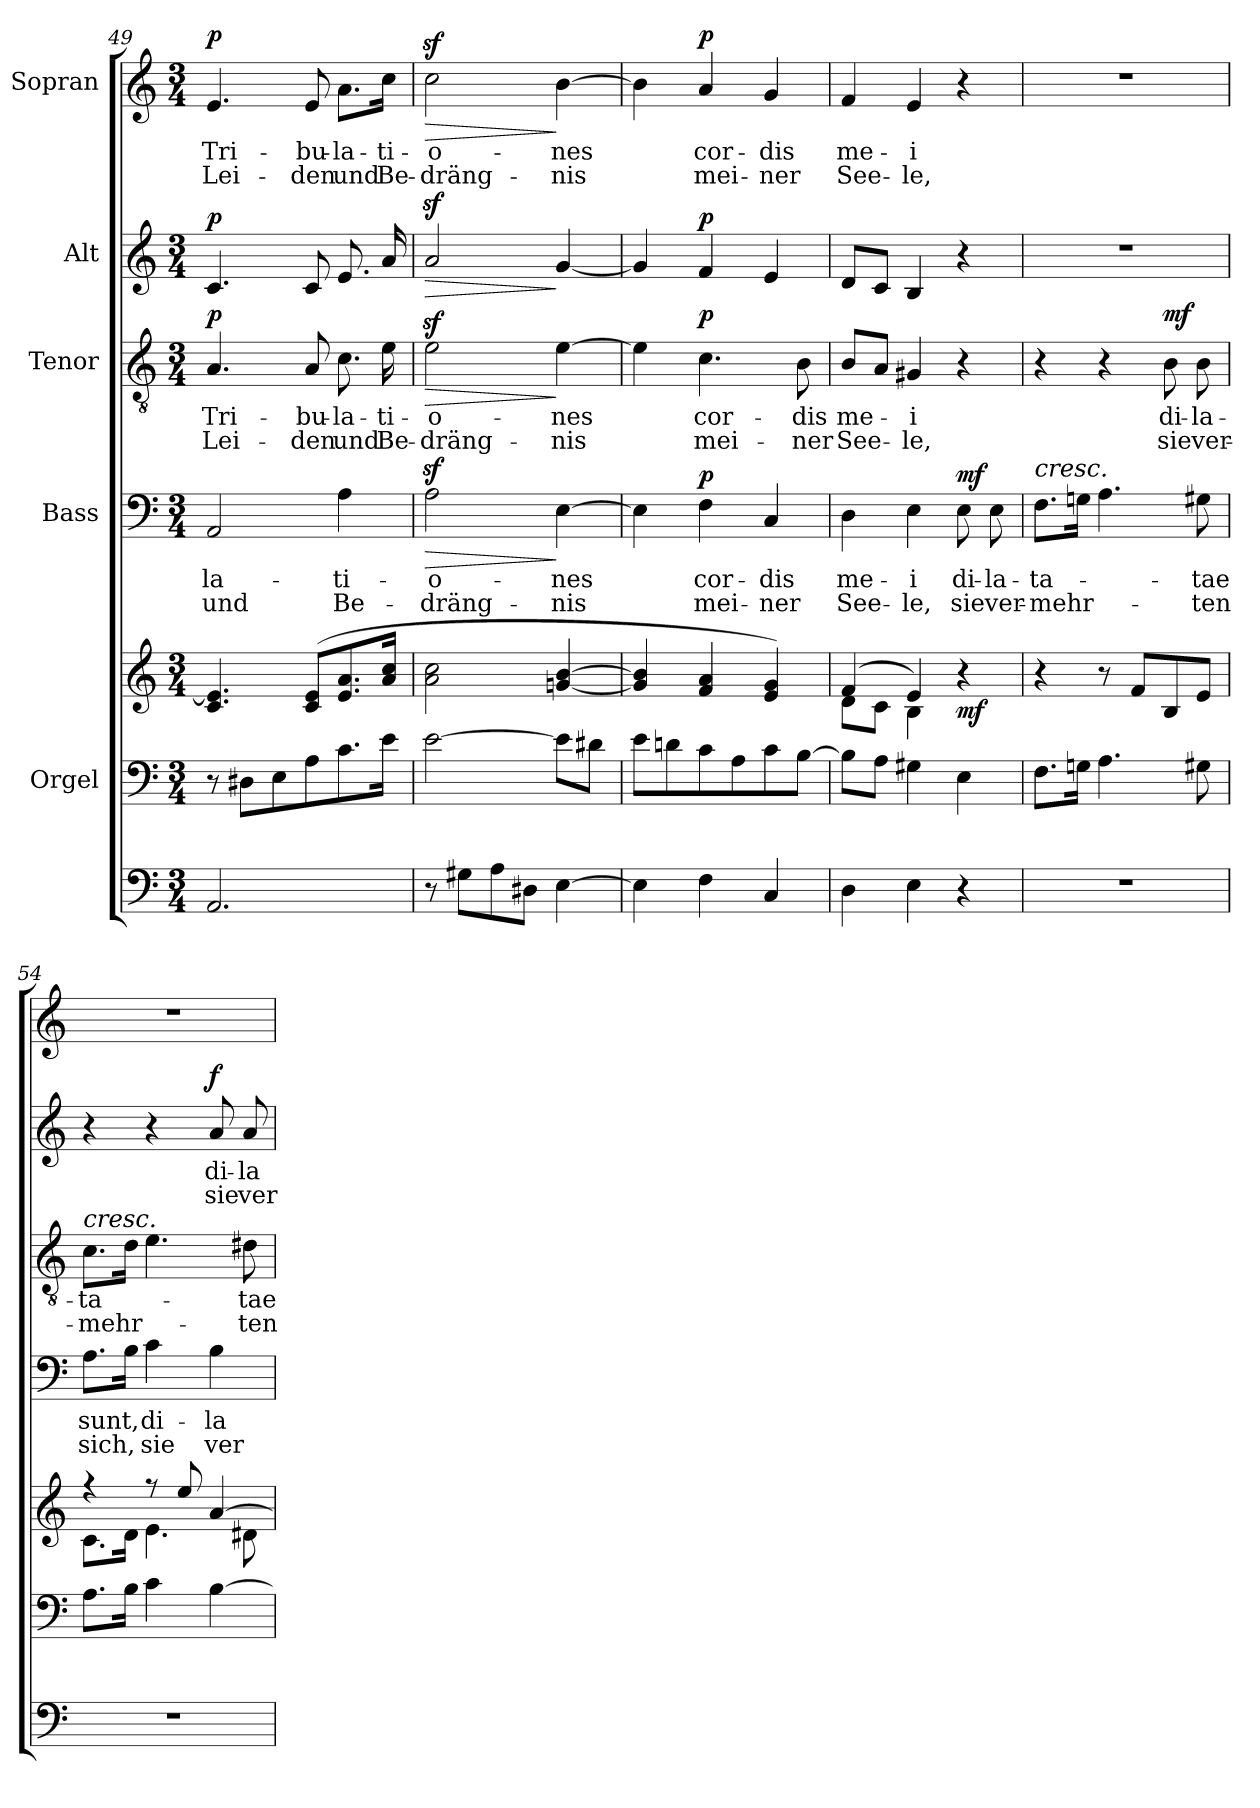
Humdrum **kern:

**kern	**kern	**kern	**dynam	**kern	**text	**text	**dynam	**kern	**text	**text	**dynam	**kern	**text	**text	**dynam	**kern	**text	**text	**dynam
*part6	*part5	*part5	*part5	*part4	*part4	*part4	*part4	*part3	*part3	*part3	*part3	*part2	*part2	*part2	*part2	*part1	*part1	*part1	*part1
*staff7	*staff6	*staff5	*staff5/6	*staff4	*staff4	*staff4	*staff4	*staff3	*staff3	*staff3	*staff3	*staff2	*staff2	*staff2	*staff2	*staff1	*staff1	*staff1	*staff1
*	*I"Orgel	*	*	*I"Bass	*	*	*	*I"Tenor	*	*	*	*I"Alt	*	*	*	*I"Sopran	*	*	*
*clefF4	*clefF4	*clefG2	*	*clefF4	*	*	*	*clefGv2	*	*	*	*clefG2	*	*	*	*clefG2	*	*	*
*k[]	*k[]	*k[]	*	*k[]	*	*	*	*k[]	*	*	*	*k[]	*	*	*	*k[]	*	*	*
*M3/4	*M3/4	*M3/4	*	*M3/4	*	*	*	*M3/4	*	*	*	*M3/4	*	*	*	*M3/4	*	*	*
=49	=49	=49	=49	=49	=49	=49	=49	=49	=49	=49	=49	=49	=49	=49	=49	=49	=49	=49	=49
!	!	!	!	!	!	!	!	!	!	!	!LO:DY:a	!	!	!	!LO:DY:a	!	!	!	!LO:DY:a
2.AA/	8r	4.c/ 4.e/]	.	2AA/	-la-	und	.	4.A/	Tri-	Lei-	p	4.c/	.	.	p	4.e/	Tri-	Lei-	p
.	8D#X\L	.	.	.	.	.	.	.	.	.	.	.	.	.	.	.	.	.	.
.	8E\	.	.	.	.	.	.	.	.	.	.	.	.	.	.	.	.	.	.
.	8A\	(8c/ 8e/L	.	.	.	.	.	8A/	-bu-	-den	.	8c/	.	.	.	8e/	-bu-	-den	.
.	8.c\	8.e/ 8.a/	.	4A\	-ti-	Be-	.	8.c\	-la-	und	.	8.e/	.	.	.	8.a\L	-la-	und	.
.	16e\Jk	16a/ 16cc/Jk	.	.	.	.	.	16e\	-ti-	Be-	.	16a/	.	.	.	16cc\Jk	-ti-	Be-	.
=50	=50	=50	=50	=50	=50	=50	=50	=50	=50	=50	=50	=50	=50	=50	=50	=50	=50	=50	=50
!	!	!	!	!	!	!	!LO:HP:b	!	!	!	!LO:HP:b	!	!	!	!LO:HP:b	!	!	!	!LO:HP:b
8r	[2e\	2a\ 2cc\	.	2Az>\	-o-	-dräng-	>	2ez>\	-o-	-dräng-	>	2az>/	.	.	>	2ccz>\	-o-	-dräng-	>
8G#X\L	.	.	.	.	.	.	.	.	.	.	.	.	.	.	.	.	.	.	.
8A\	.	.	.	.	.	.	.	.	.	.	.	.	.	.	.	.	.	.	.
8D#X\J	.	.	.	.	.	.	.	.	.	.	.	.	.	.	.	.	.	.	.
[4E\	8e\L]	[4gn/ [4b/	.	[4E\	-nes	-nis	]	[4e\	-nes	-nis	]	[4g/	.	.	]	[4b\	-nes	-nis	]
.	8d#X\J	.	.	.	.	.	.	.	.	.	.	.	.	.	.	.	.	.	.
!!LO:LB:g=z
=51	=51	=51	=51	=51	=51	=51	=51	=51	=51	=51	=51	=51	=51	=51	=51	=51	=51	=51	=51
4E\]	8e\L	4g/] 4b/]	.	4E\]	.	.	.	4e\]	.	.	.	4g/]	.	.	.	4b\]	.	.	.
.	8dn\	.	.	.	.	.	.	.	.	.	.	.	.	.	.	.	.	.	.
!	!	!	!	!	!	!	!LO:DY:a	!	!	!	!LO:DY:a	!	!	!	!LO:DY:a	!	!	!	!LO:DY:a
4F\	8c\	4f/ 4a/	.	4F\	cor-	mei-	p	4.c\	cor-	mei-	p	4f/	.	.	p	4a/	cor-	mei-	p
.	8A\	.	.	.	.	.	.	.	.	.	.	.	.	.	.	.	.	.	.
4C/	8c\	4e/ 4g/)	.	4C/	-dis	-ner	.	.	.	.	.	4e/	.	.	.	4g/	-dis	-ner	.
.	[8B\J	.	.	.	.	.	.	8B\	-dis	-ner	.	.	.	.	.	.	.	.	.
=52	=52	=52	=52	=52	=52	=52	=52	=52	=52	=52	=52	=52	=52	=52	=52	=52	=52	=52	=52
*	*	*^	*	*	*	*	*	*	*	*	*	*	*	*	*	*	*	*	*
4D\	8B\L]	(>4f/	8d\L	.	4D\	me-	See-	.	8B/L	me-	See-	.	8d/L	.	.	.	4f/	me-	See-	.
.	8A\J	.	8c\J	.	.	.	.	.	8A/J	.	.	.	8c/J	.	.	.	.	.	.	.
4E\	4G#X\	4e/)	4B\	.	4E\	-i	-le,	.	4G#X/	-i	-le,	.	4B/	.	.	.	4e/	-i	-le,	.
!	!	!	!	!LO:DY:b	!	!	!	!LO:DY:a	!	!	!	!	!	!	!	!	!	!	!	!
4r	4E\	4r	4ryy	mf	8E\	di-	sie	mf	4r	.	.	.	4r	.	.	.	4r	.	.	.
.	.	.	.	.	8E\	-la-	ver-	.	.	.	.	.	.	.	.	.	.	.	.	.
*	*	*v	*v	*	*	*	*	*	*	*	*	*	*	*	*	*	*	*	*	*
=53	=53	=53	=53	=53	=53	=53	=53	=53	=53	=53	=53	=53	=53	=53	=53	=53	=53	=53	=53
!	!	!	!	!LO:TX:a:i:t=cresc.	!	!	!	!	!	!	!	!	!	!	!	!	!	!	!
2.r	8.F\L	4r	.	8.F\L	-ta-	-mehr-	.	4r	.	.	.	2.r	.	.	.	2.r	.	.	.
.	16Gn\Jk	.	.	16Gn\Jk	.	.	.	.	.	.	.	.	.	.	.	.	.	.	.
.	4.A\	8r	.	4.A\	.	.	.	4r	.	.	.	.	.	.	.	.	.	.	.
.	.	8f/L	.	.	.	.	.	.	.	.	.	.	.	.	.	.	.	.	.
!	!	!	!	!	!	!	!	!	!	!	!LO:DY:a	!	!	!	!	!	!	!	!
.	.	8B/	.	.	.	.	.	8B\	di-	sie	mf	.	.	.	.	.	.	.	.
.	8G#X\	8e/J	.	8G#X\	-tae	-ten	.	8B\	-la-	ver-	.	.	.	.	.	.	.	.	.
=54	=54	=54	=54	=54	=54	=54	=54	=54	=54	=54	=54	=54	=54	=54	=54	=54	=54	=54	=54
*	*	*^	*	*	*	*	*	*	*	*	*	*	*	*	*	*	*	*	*
!	!	!	!	!	!	!	!	!	!LO:TX:a:i:t=cresc.	!	!	!	!	!	!	!	!	!	!	!
2.r	8.A\L	4r	8.c\L	.	8.A\L	sunt,	sich,	.	8.c\L	-ta-	-mehr-	.	4r	.	.	.	2.r	.	.	.
.	16B\Jk	.	16d\Jk	.	16B\Jk	.	.	.	16d\Jk	.	.	.	.	.	.	.	.	.	.	.
.	4c\	8r	4.e\	.	4c\	di-	sie	.	4.e\	.	.	.	4r	.	.	.	.	.	.	.
.	.	8ee/	.	.	.	.	.	.	.	.	.	.	.	.	.	.	.	.	.	.
!	!	!	!	!	!	!	!	!	!	!	!	!	!	!	!	!LO:DY:a	!	!	!	!
.	[4B\	[4a/	.	.	4B\	-la-	ver-	.	.	.	.	.	8a/	di-	sie	f	.	.	.	.
.	.	.	8d#X\	.	.	.	.	.	8d#X\	-tae	-ten	.	8a/	-la-	ver-	.	.	.	.	.
*	*	*v	*v	*	*	*	*	*	*	*	*	*	*	*	*	*	*	*	*	*
=	=	=	=	=	=	=	=	=	=	=	=	=	=	=	=	=	=	=	=
*-	*-	*-	*-	*-	*-	*-	*-	*-	*-	*-	*-	*-	*-	*-	*-	*-	*-	*-	*-
